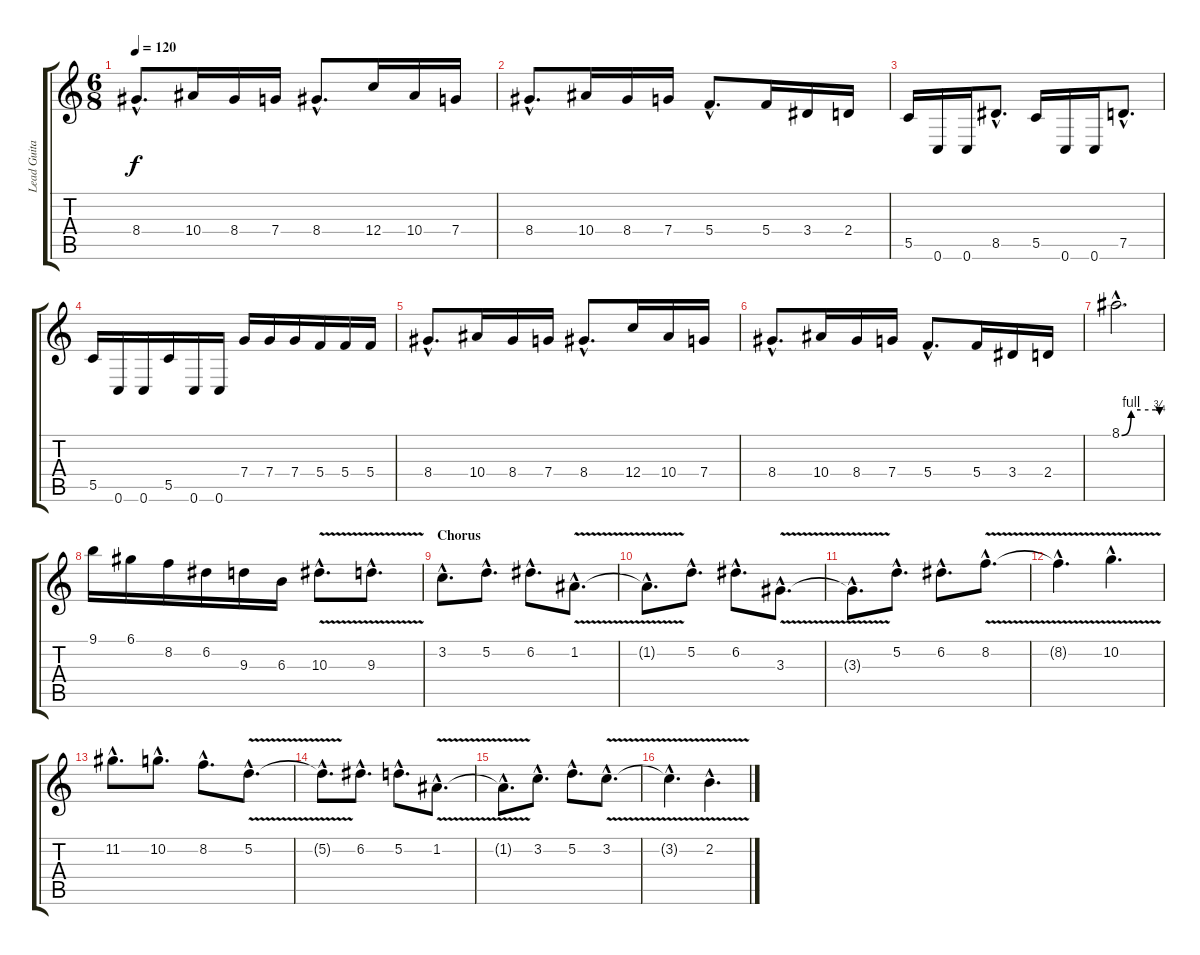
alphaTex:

\track ("Lead Guitar" "Lead Guita") {instrument distortionguitar}
\staff {score tabs}
\tuning (D4 A3 F3 C3 G2 C2) {hide}
\ts (6 8)
\tempo 120
\clef g2
\ks c
8.4{hac}.8{d dy f} 10.4.16 8.4.16 7.4.16 8.4{hac}.8{d} 12.4.16 10.4.16 7.4.16 |
8.4{hac}.8{d} 10.4.16 8.4.16 7.4.16 5.4{hac}.8{d} 5.4.16 3.4.16 2.4.16 |
5.5.16 0.6.16 0.6.16 8.5{hac}.8{d} 5.5.16 0.6.16 0.6.16 7.5{hac}.8{d} |
5.5.16 0.6.16 0.6.16 5.5.16 0.6.16 0.6.16 7.4.16 7.4.16 7.4.16 5.4.16 5.4.16 5.4.16 |
8.4{hac}.8{d} 10.4.16 8.4.16 7.4.16 8.4{hac}.8{d} 12.4.16 10.4.16 7.4.16 |
8.4{hac}.8{d} 10.4.16 8.4.16 7.4.16 5.4{hac}.8{d} 5.4.16 3.4.16 2.4.16 |
8.1{be (custom 0 0 15 4 30 4 54 4 60 3) hac}.2{d} |
9.1.16 6.1.16 8.2.16 6.2.16 9.3.16 6.3.16 10.3{v hac}.8{d} 9.3{v hac}.8{d} |
\section ("" "Chorus")
3.2{hac}.8{d} 5.2{hac}.8{d} 6.2{hac}.8{d} 1.2{v hac}.8{d} |
1.2{hac t}.8{d} 5.2{hac}.8{d} 6.2{hac}.8{d} 3.3{v hac}.8{d} |
3.3{hac t}.8{d} 5.2{hac}.8{d} 6.2{hac}.8{d} 8.2{v hac}.8{d} |
8.2{hac t}.4{d} 10.2{v hac}.4{d} |
11.2{hac}.8{d} 10.2{hac}.8{d} 8.2{hac}.8{d} 5.2{v hac}.8{d} |
5.2{hac t}.8{d} 6.2{hac}.8{d} 5.2{hac}.8{d} 1.2{v hac}.8{d} |
1.2{hac t}.8{d} 3.2{hac}.8{d} 5.2{hac}.8{d} 3.2{v hac}.8{d} |
3.2{hac t}.4{d} 2.2{v hac}.4{d}
